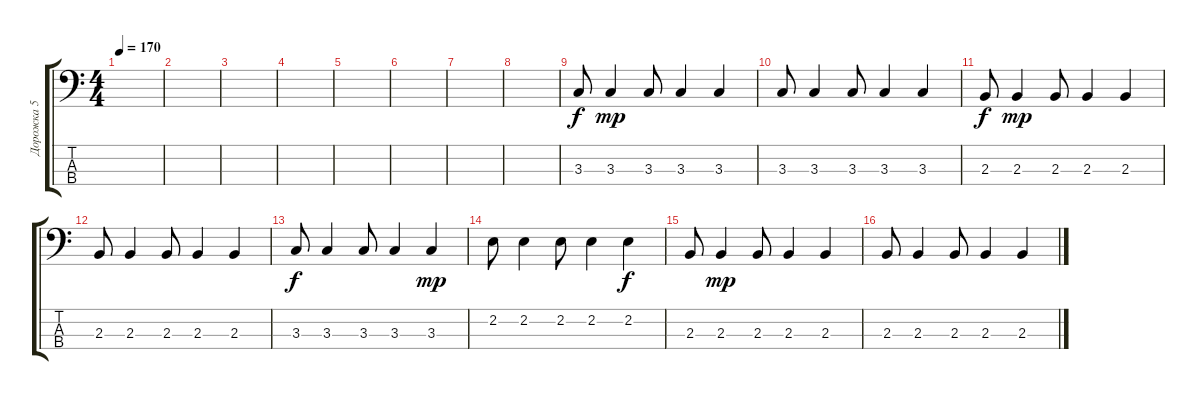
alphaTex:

\track ("Дорожка 5" "Дорожка 5") {instrument electricbassfinger}
\staff {score tabs}
\tuning (G2 D2 A1 D1) {hide}
\ts (4 4)
\tempo 170
\clef f4
\ks c
|
|
|
|
|
|
|
|
3.3.8{dy f} 3.3.4{dy mp} 3.3.8 3.3.4 3.3.4 |
3.3.8 3.3.4 3.3.8 3.3.4 3.3.4 |
2.3.8{dy f} 2.3.4{dy mp} 2.3.8 2.3.4 2.3.4 |
2.3.8 2.3.4 2.3.8 2.3.4 2.3.4 |
3.3.8{dy f} 3.3.4 3.3.8 3.3.4 3.3.4{dy mp} |
2.2.8 2.2.4 2.2.8 2.2.4 2.2.4{dy f} |
2.3.8 2.3.4{dy mp} 2.3.8 2.3.4 2.3.4 |
2.3.8 2.3.4 2.3.8 2.3.4 2.3.4
